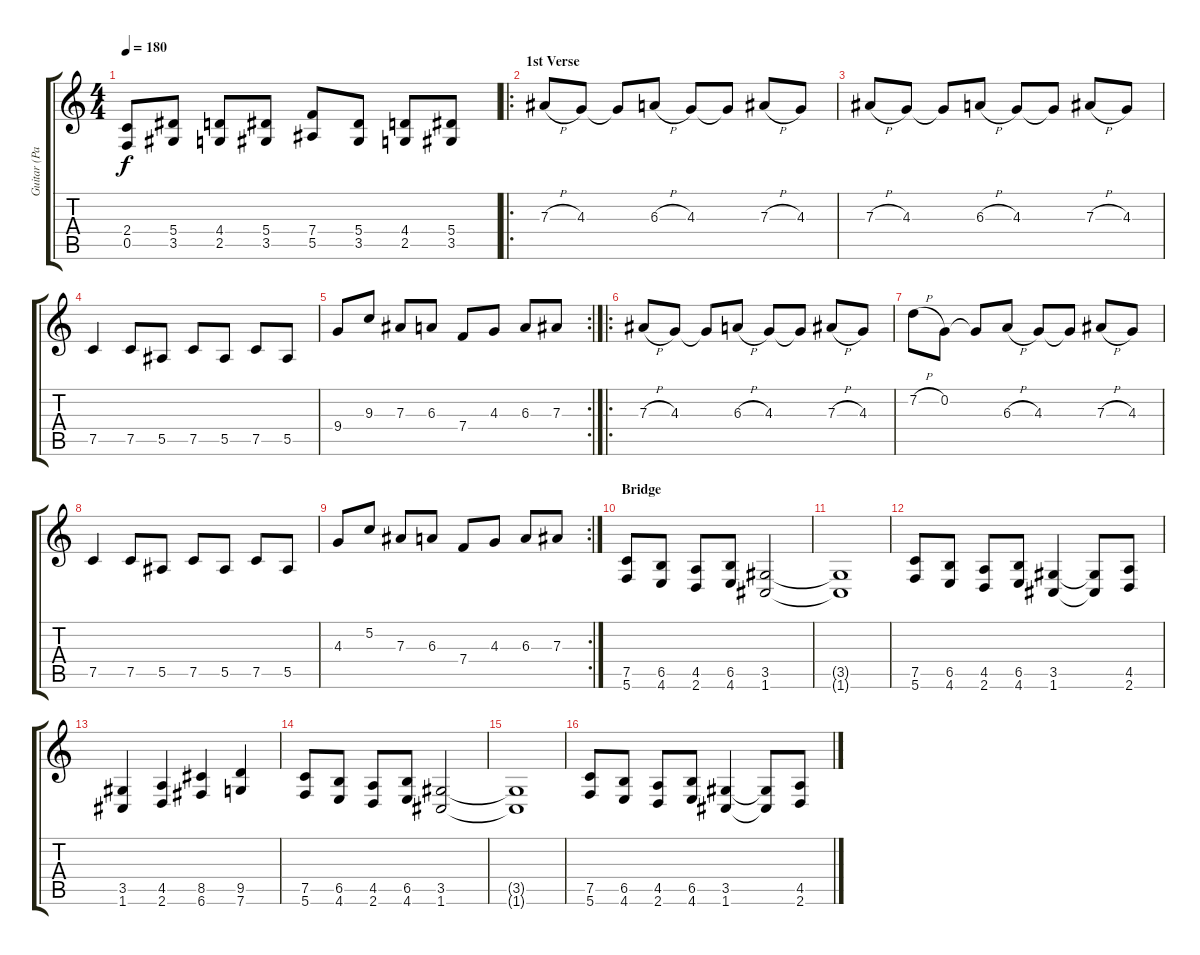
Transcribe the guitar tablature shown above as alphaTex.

\track ("Guitar (Paul)" "Guitar (Pa") {instrument distortionguitar}
\staff {score tabs}
\tuning (C4 G3 Eb3 Bb2 F2 C2) {hide}
\ts (4 4)
\tempo 180
\clef g2
\ks c
(2.4 0.5).8{dy f} (5.4 3.5).8 (4.4 2.5).8 (5.4 3.5).8 (7.4 5.5).8 (5.4 3.5).8 (4.4 2.5).8 (5.4 3.5).8 |
\ro
\section ("" "1st Verse")
7.3{h}.8{instrument electricguitarjazz} 4.3.8 4.3{t}.8 6.3{h}.8 4.3.8 4.3{t}.8 7.3{h}.8 4.3.8 |
7.3{h}.8 4.3.8 4.3{t}.8 6.3{h}.8 4.3.8 4.3{t}.8 7.3{h}.8 4.3.8 |
7.5.4 7.5.8 5.5.8 7.5.8 5.5.8 7.5.8 5.5.8 |
\rc 2
9.4.8 9.3.8 7.3.8 6.3.8 7.4.8 4.3.8 6.3.8 7.3.8 |
\ro
7.3{h}.8{instrument electricguitarjazz} 4.3.8 4.3{t}.8 6.3{h}.8 4.3.8 4.3{t}.8 7.3{h}.8 4.3.8 |
7.2{h}.8 0.2.8 0.2{t}.8 6.3{h}.8 4.3.8 4.3{t}.8 7.3{h}.8 4.3.8 |
7.5.4 7.5.8 5.5.8 7.5.8 5.5.8 7.5.8 5.5.8 |
\rc 2
4.3.8 5.2.8 7.3.8 6.3.8 7.4.8 4.3.8 6.3.8 7.3.8 |
\section ("" "Bridge")
(7.5 5.6).8{volume 13 instrument overdrivenguitar} (6.5 4.6).8 (4.5 2.6).8 (6.5 4.6).8 (3.5 1.6).2 |
(3.5{t} 1.6{t}).1 |
(7.5 5.6).8 (6.5 4.6).8 (4.5 2.6).8 (6.5 4.6).8 (3.5 1.6).4 (3.5{t} 1.6{t}).8 (4.5 2.6).8 |
(3.5 1.6).4 (4.5 2.6).4 (8.5 6.6).4 (9.5 7.6).4 |
(7.5 5.6).8 (6.5 4.6).8 (4.5 2.6).8 (6.5 4.6).8 (3.5 1.6).2 |
(3.5{t} 1.6{t}).1 |
(7.5 5.6).8 (6.5 4.6).8 (4.5 2.6).8 (6.5 4.6).8 (3.5 1.6).4 (3.5{t} 1.6{t}).8 (4.5 2.6).8
